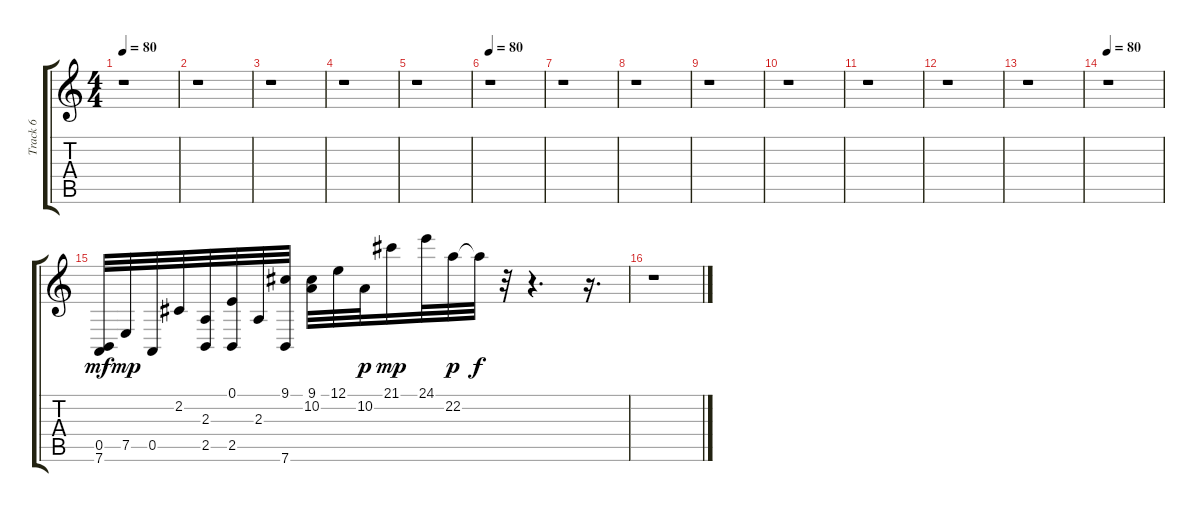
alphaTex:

\track ("Track 6" "Track 6") {instrument stringensemble2}
\staff {score tabs}
\tuning (E4 B3 G3 D3 A2 E2) {hide}
\ts (4 4)
\tempo 80
\clef g2
\ks c
r.1{dy f} |
r.1 |
r.1 |
r.1 |
r.1 |
\tempo 80
r.1 |
r.1 |
r.1 |
r.1 |
r.1 |
r.1 |
r.1 |
r.1 |
\tempo 80
r.1 |
(0.5 7.6).32{dy mf instrument orchestralharp} 7.5.32{dy mp} 0.5.32 2.2.32 (2.3 2.5).32 (0.1 2.5).32 2.3.32 (9.1 7.6).32 (9.1 10.2).32 12.1.32 10.2.32{dy p} 21.1.16{dy mp} 24.1.32 22.2.32{dy p} 22.2{t}.32{dy f} r.32 r.4{d} r.16{d} |
r.1
